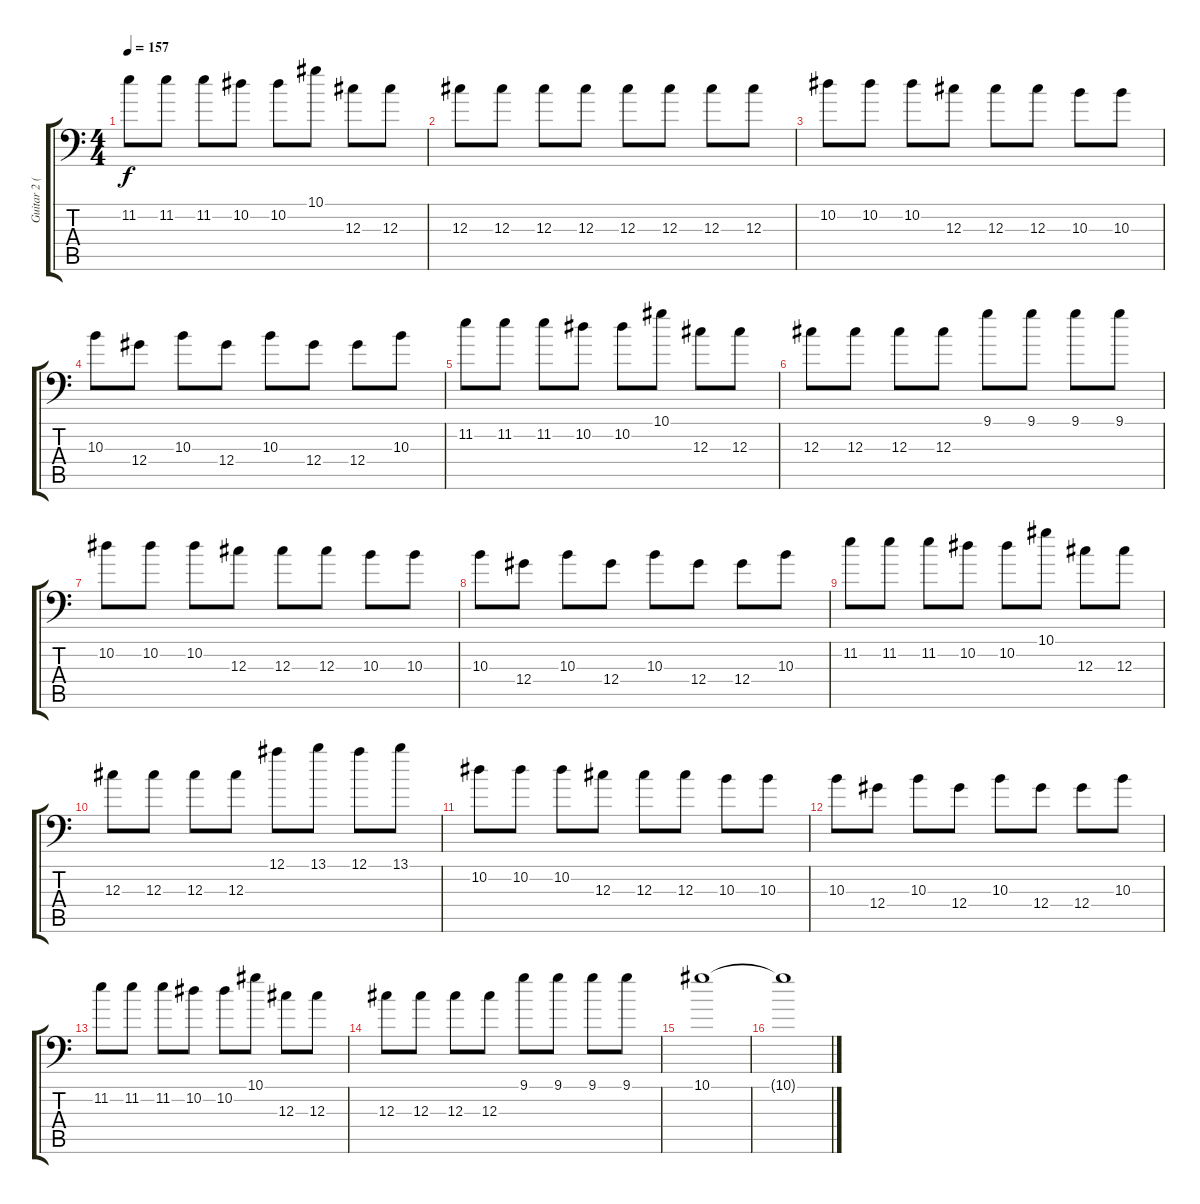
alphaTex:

\track ("Guitar 2 (Drop G#)" "Guitar 2 (") {instrument distortionguitar}
\staff {score tabs}
\tuning (Bb3 F3 Db3 Ab2 Eb2 Ab1) {hide}
\ts (4 4)
\tempo 157
\clef f4
\ks c
11.2.8{dy f} 11.2.8 11.2.8 10.2.8 10.2.8 10.1.8 12.3.8 12.3.8 |
12.3.8 12.3.8 12.3.8 12.3.8 12.3.8 12.3.8 12.3.8 12.3.8 |
10.2.8 10.2.8 10.2.8 12.3.8 12.3.8 12.3.8 10.3.8 10.3.8 |
10.3.8 12.4.8 10.3.8 12.4.8 10.3.8 12.4.8 12.4.8 10.3.8 |
11.2.8 11.2.8 11.2.8 10.2.8 10.2.8 10.1.8 12.3.8 12.3.8 |
12.3.8 12.3.8 12.3.8 12.3.8 9.1.8 9.1.8 9.1.8 9.1.8 |
10.2.8 10.2.8 10.2.8 12.3.8 12.3.8 12.3.8 10.3.8 10.3.8 |
10.3.8 12.4.8 10.3.8 12.4.8 10.3.8 12.4.8 12.4.8 10.3.8 |
11.2.8 11.2.8 11.2.8 10.2.8 10.2.8 10.1.8 12.3.8 12.3.8 |
12.3.8 12.3.8 12.3.8 12.3.8 12.1.8 13.1.8 12.1.8 13.1.8 |
10.2.8 10.2.8 10.2.8 12.3.8 12.3.8 12.3.8 10.3.8 10.3.8 |
10.3.8 12.4.8 10.3.8 12.4.8 10.3.8 12.4.8 12.4.8 10.3.8 |
11.2.8 11.2.8 11.2.8 10.2.8 10.2.8 10.1.8 12.3.8 12.3.8 |
12.3.8 12.3.8 12.3.8 12.3.8 9.1.8 9.1.8 9.1.8 9.1.8 |
10.1.1 |
10.1{t}.1
